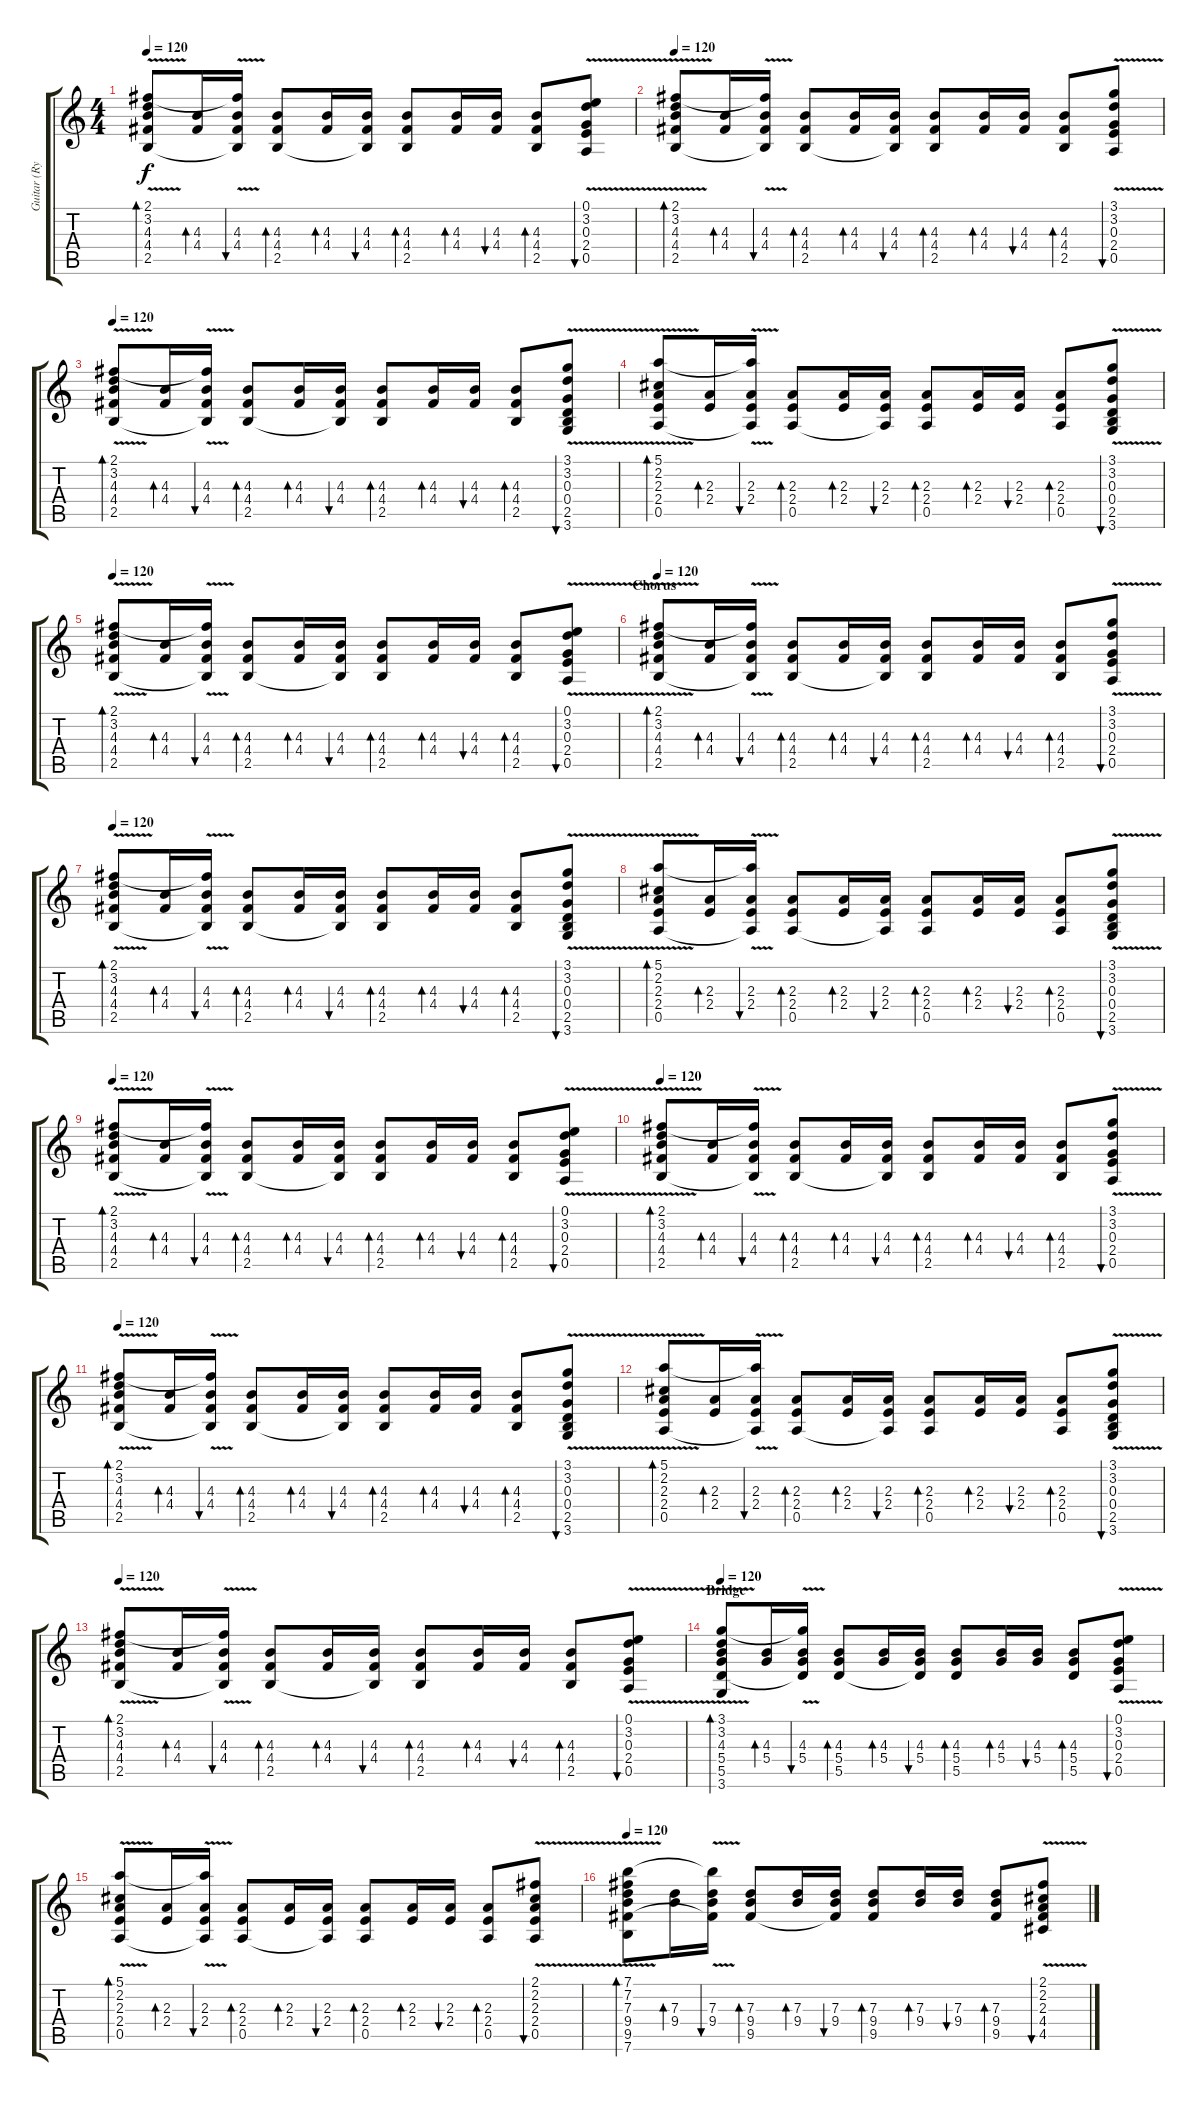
\track ("Guitar (Rythm)" "Guitar (Ry") {instrument overdrivenguitar}
\staff {score tabs}
\tuning (E4 B3 G3 D3 A2 E2) {hide}
\ts (4 4)
\tempo 120
\clef g2
\ks c
(2.1{v} 3.2 4.3 4.4 2.5).8{bd 60 dy f} (4.3 4.4).16{bd 60} (2.1{t} 4.3 4.4 2.5{t}).16{bu 60} (4.3 4.4 2.5).8{bd 60} (4.3 4.4).16{bd 60} (4.3 4.4 2.5{t}).16{bu 60} (4.3 4.4 2.5).8{bd 60} (4.3 4.4).16{bd 60} (4.3 4.4).16{bu 60} (4.3 4.4 2.5).8{bd 60} (0.1{v} 3.2 0.3 2.4 0.5).8{bu 60} |
\tempo 120
(2.1{v} 3.2 4.3 4.4 2.5).8{bd 60} (4.3 4.4).16{bd 60} (2.1{t} 4.3 4.4 2.5{t}).16{bu 60} (4.3 4.4 2.5).8{bd 60} (4.3 4.4).16{bd 60} (4.3 4.4 2.5{t}).16{bu 60} (4.3 4.4 2.5).8{bd 60} (4.3 4.4).16{bd 60} (4.3 4.4).16{bu 60} (4.3 4.4 2.5).8{bd 60} (3.1{v} 3.2 0.3 2.4 0.5).8{bu 60} |
\tempo 120
(2.1{v} 3.2 4.3 4.4 2.5).8{bd 60} (4.3 4.4).16{bd 60} (2.1{t} 4.3 4.4 2.5{t}).16{bu 60} (4.3 4.4 2.5).8{bd 60} (4.3 4.4).16{bd 60} (4.3 4.4 2.5{t}).16{bu 60} (4.3 4.4 2.5).8{bd 60} (4.3 4.4).16{bd 60} (4.3 4.4).16{bu 60} (4.3 4.4 2.5).8{bd 60} (3.1{v} 3.2 0.3 0.4 2.5 3.6).8{bu 60} |
(5.1{v} 2.2 2.3 2.4 0.5).8{bd 60} (2.3 2.4).16{bd 60} (5.1{t} 2.3 2.4 0.5{t}).16{bu 60} (2.3 2.4 0.5).8{bd 60} (2.3 2.4).16{bd 60} (2.3 2.4 0.5{t}).16{bu 60} (2.3 2.4 0.5).8{bd 60} (2.3 2.4).16{bd 60} (2.3 2.4).16{bu 60} (2.3 2.4 0.5).8{bd 60} (3.1{v} 3.2 0.3 0.4 2.5 3.6).8{bu 60} |
\tempo 120
(2.1{v} 3.2 4.3 4.4 2.5).8{bd 60} (4.3 4.4).16{bd 60} (2.1{t} 4.3 4.4 2.5{t}).16{bu 60} (4.3 4.4 2.5).8{bd 60} (4.3 4.4).16{bd 60} (4.3 4.4 2.5{t}).16{bu 60} (4.3 4.4 2.5).8{bd 60} (4.3 4.4).16{bd 60} (4.3 4.4).16{bu 60} (4.3 4.4 2.5).8{bd 60} (0.1{v} 3.2 0.3 2.4 0.5).8{bu 60} |
\section ("" "Chorus")
\tempo 120
(2.1{v} 3.2 4.3 4.4 2.5).8{bd 60} (4.3 4.4).16{bd 60} (2.1{t} 4.3 4.4 2.5{t}).16{bu 60} (4.3 4.4 2.5).8{bd 60} (4.3 4.4).16{bd 60} (4.3 4.4 2.5{t}).16{bu 60} (4.3 4.4 2.5).8{bd 60} (4.3 4.4).16{bd 60} (4.3 4.4).16{bu 60} (4.3 4.4 2.5).8{bd 60} (3.1{v} 3.2 0.3 2.4 0.5).8{bu 60} |
\tempo 120
(2.1{v} 3.2 4.3 4.4 2.5).8{bd 60} (4.3 4.4).16{bd 60} (2.1{t} 4.3 4.4 2.5{t}).16{bu 60} (4.3 4.4 2.5).8{bd 60} (4.3 4.4).16{bd 60} (4.3 4.4 2.5{t}).16{bu 60} (4.3 4.4 2.5).8{bd 60} (4.3 4.4).16{bd 60} (4.3 4.4).16{bu 60} (4.3 4.4 2.5).8{bd 60} (3.1{v} 3.2 0.3 0.4 2.5 3.6).8{bu 60} |
(5.1{v} 2.2 2.3 2.4 0.5).8{bd 60} (2.3 2.4).16{bd 60} (5.1{t} 2.3 2.4 0.5{t}).16{bu 60} (2.3 2.4 0.5).8{bd 60} (2.3 2.4).16{bd 60} (2.3 2.4 0.5{t}).16{bu 60} (2.3 2.4 0.5).8{bd 60} (2.3 2.4).16{bd 60} (2.3 2.4).16{bu 60} (2.3 2.4 0.5).8{bd 60} (3.1{v} 3.2 0.3 0.4 2.5 3.6).8{bu 60} |
\tempo 120
(2.1{v} 3.2 4.3 4.4 2.5).8{bd 60} (4.3 4.4).16{bd 60} (2.1{t} 4.3 4.4 2.5{t}).16{bu 60} (4.3 4.4 2.5).8{bd 60} (4.3 4.4).16{bd 60} (4.3 4.4 2.5{t}).16{bu 60} (4.3 4.4 2.5).8{bd 60} (4.3 4.4).16{bd 60} (4.3 4.4).16{bu 60} (4.3 4.4 2.5).8{bd 60} (0.1{v} 3.2 0.3 2.4 0.5).8{bu 60} |
\tempo 120
(2.1{v} 3.2 4.3 4.4 2.5).8{bd 60} (4.3 4.4).16{bd 60} (2.1{t} 4.3 4.4 2.5{t}).16{bu 60} (4.3 4.4 2.5).8{bd 60} (4.3 4.4).16{bd 60} (4.3 4.4 2.5{t}).16{bu 60} (4.3 4.4 2.5).8{bd 60} (4.3 4.4).16{bd 60} (4.3 4.4).16{bu 60} (4.3 4.4 2.5).8{bd 60} (3.1{v} 3.2 0.3 2.4 0.5).8{bu 60} |
\tempo 120
(2.1{v} 3.2 4.3 4.4 2.5).8{bd 60} (4.3 4.4).16{bd 60} (2.1{t} 4.3 4.4 2.5{t}).16{bu 60} (4.3 4.4 2.5).8{bd 60} (4.3 4.4).16{bd 60} (4.3 4.4 2.5{t}).16{bu 60} (4.3 4.4 2.5).8{bd 60} (4.3 4.4).16{bd 60} (4.3 4.4).16{bu 60} (4.3 4.4 2.5).8{bd 60} (3.1{v} 3.2 0.3 0.4 2.5 3.6).8{bu 60} |
(5.1{v} 2.2 2.3 2.4 0.5).8{bd 60} (2.3 2.4).16{bd 60} (5.1{t} 2.3 2.4 0.5{t}).16{bu 60} (2.3 2.4 0.5).8{bd 60} (2.3 2.4).16{bd 60} (2.3 2.4 0.5{t}).16{bu 60} (2.3 2.4 0.5).8{bd 60} (2.3 2.4).16{bd 60} (2.3 2.4).16{bu 60} (2.3 2.4 0.5).8{bd 60} (3.1{v} 3.2 0.3 0.4 2.5 3.6).8{bu 60} |
\tempo 120
(2.1{v} 3.2 4.3 4.4 2.5).8{bd 60} (4.3 4.4).16{bd 60} (2.1{t} 4.3 4.4 2.5{t}).16{bu 60} (4.3 4.4 2.5).8{bd 60} (4.3 4.4).16{bd 60} (4.3 4.4 2.5{t}).16{bu 60} (4.3 4.4 2.5).8{bd 60} (4.3 4.4).16{bd 60} (4.3 4.4).16{bu 60} (4.3 4.4 2.5).8{bd 60} (0.1{v} 3.2 0.3 2.4 0.5).8{bu 60} |
\section ("" "Bridge")
\tempo 120
(3.1{v} 3.2 4.3 5.4 5.5 3.6).8{bd 60} (4.3 5.4).16{bd 60} (3.1{t} 4.3 5.4 5.5{t}).16{bu 60} (4.3 5.4 5.5).8{bd 60} (4.3 5.4).16{bd 60} (4.3 5.4 5.5{t}).16{bu 60} (4.3 5.4 5.5).8{bd 60} (4.3 5.4).16{bd 60} (4.3 5.4).16{bu 60} (4.3 5.4 5.5).8{bd 60} (0.1{v} 3.2 0.3 2.4 0.5).8{bu 60} |
(5.1{v} 2.2 2.3 2.4 0.5).8{bd 60} (2.3 2.4).16{bd 60} (5.1{t} 2.3 2.4 0.5{t}).16{bu 60} (2.3 2.4 0.5).8{bd 60} (2.3 2.4).16{bd 60} (2.3 2.4 0.5{t}).16{bu 60} (2.3 2.4 0.5).8{bd 60} (2.3 2.4).16{bd 60} (2.3 2.4).16{bu 60} (2.3 2.4 0.5).8{bd 60} (2.1{v} 2.2 2.3 2.4 0.5).8{bu 60} |
\tempo 120
(7.1{v} 7.2 7.3 9.4 9.5 7.6).8{bd 60} (7.3 9.4).16{bd 60} (7.1{t} 7.3 9.4 9.5{t}).16{bu 60} (7.3 9.4 9.5).8{bd 60} (7.3 9.4).16{bd 60} (7.3 9.4 9.5{t}).16{bu 60} (7.3 9.4 9.5).8{bd 60} (7.3 9.4).16{bd 60} (7.3 9.4).16{bu 60} (7.3 9.4 9.5).8{bd 60} (2.1{v} 2.2 2.3 4.4 4.5).8{bu 60}
